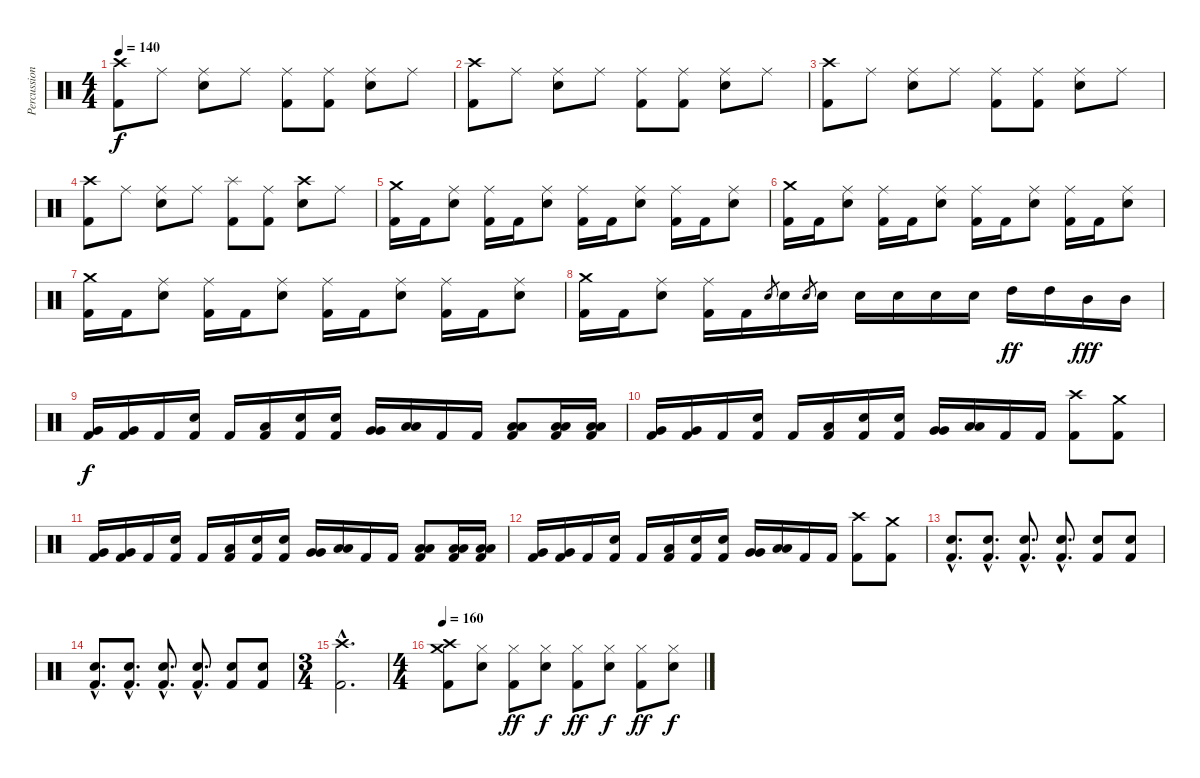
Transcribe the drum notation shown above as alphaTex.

\track ("Percussion" "Percussion") {instrument percussion}
\staff {score}
\articulation defaults
\ts (4 4)
\tempo 140
\clef neutral
\ks c
("Crash high (hit)" "Kick (hit) 2").8{dy f} "Ride (middle)".8 ("Ride (middle)" "Snare (hit) 2").8 "Ride (middle)".8 ("Ride (middle)" "Kick (hit) 2").8 ("Ride (middle)" "Kick (hit) 2").8 ("Ride (middle)" "Snare (hit) 2").8 "Ride (middle)".8 |
("Crash high (hit)" "Kick (hit) 2").8 "Ride (middle)".8 ("Ride (middle)" "Snare (hit) 2").8 "Ride (middle)".8 ("Ride (middle)" "Kick (hit) 2").8 ("Ride (middle)" "Kick (hit) 2").8 ("Ride (middle)" "Snare (hit) 2").8 "Ride (middle)".8 |
("Crash high (hit)" "Kick (hit) 2").8 "Ride (middle)".8 ("Ride (middle)" "Snare (hit) 2").8 "Ride (middle)".8 ("Ride (middle)" "Kick (hit) 2").8 ("Ride (middle)" "Kick (hit) 2").8 ("Ride (middle)" "Snare (hit) 2").8 "Ride (middle)".8 |
("Crash high (hit)" "Kick (hit) 2").8 "Ride (middle)".8 ("Ride (middle)" "Snare (hit) 2").8 "Ride (middle)".8 ("Splash (hit)" "Kick (hit) 2").8 ("Ride (middle)" "Kick (hit) 2").8 ("Crash high (hit)" "Snare (hit) 2").8 "Ride (middle)".8 |
("Crash medium (hit)" "Kick (hit) 2").16 "Kick (hit) 2".16 ("Ride (middle)" "Snare (hit) 2").8 ("Ride (middle)" "Kick (hit) 2").16 "Kick (hit) 2".16 ("Ride (middle)" "Snare (hit) 2").8 ("Ride (middle)" "Kick (hit) 2").16 "Kick (hit) 2".16 ("Ride (middle)" "Snare (hit) 2").8 ("Ride (middle)" "Kick (hit) 2").16 "Kick (hit) 2".16 ("Ride (middle)" "Snare (hit) 2").8 |
("Crash medium (hit)" "Kick (hit) 2").16 "Kick (hit) 2".16 ("Ride (middle)" "Snare (hit) 2").8 ("Ride (middle)" "Kick (hit) 2").16 "Kick (hit) 2".16 ("Ride (middle)" "Snare (hit) 2").8 ("Ride (middle)" "Kick (hit) 2").16 "Kick (hit) 2".16 ("Ride (middle)" "Snare (hit) 2").8 ("Ride (middle)" "Kick (hit) 2").16 "Kick (hit) 2".16 ("Ride (middle)" "Snare (hit) 2").8 |
("Crash medium (hit)" "Kick (hit) 2").16 "Kick (hit) 2".16 ("Ride (middle)" "Snare (hit) 2").8 ("Ride (middle)" "Kick (hit) 2").16 "Kick (hit) 2".16 ("Ride (middle)" "Snare (hit) 2").8 ("Ride (middle)" "Kick (hit) 2").16 "Kick (hit) 2".16 ("Ride (middle)" "Snare (hit) 2").8 ("Ride (middle)" "Kick (hit) 2").16 "Kick (hit) 2".16 ("Ride (middle)" "Snare (hit) 2").8 |
("Crash medium (hit)" "Kick (hit) 2").16 "Kick (hit) 2".16 ("Ride (middle)" "Snare (hit) 2").8 ("Ride (middle)" "Kick (hit) 2").16 "Kick (hit) 2".16 "Snare (hit) 2".8{gr} "Snare (hit) 2".16 "Snare (hit) 2".8{gr} "Snare (hit) 2".16 "Snare (hit) 2".16 "Snare (hit) 2".16 "Snare (hit) 2".16 "Snare (hit) 2".16 "High Tom (hit)".16{dy ff} "High Tom (hit)".16 "Mid Tom (hit)".16{dy fff} "Mid Tom (hit)".16 |
("Very Low Tom (hit)" "Kick (hit) 2").16{dy f} ("Very Low Tom (hit)" "Kick (hit) 2").16 "Kick (hit) 2".16 ("Snare (hit) 2" "Kick (hit) 2").16 "Kick (hit) 2".16 ("Low Tom (hit)" "Kick (hit) 2").16 ("Snare (hit) 2" "Kick (hit) 2").16 ("Snare (hit) 2" "Kick (hit) 2").16 ("Very Low Tom (hit)" "Very Low Tom (hit)").16 ("Low Floor Tom (hit)" "Low Floor Tom (hit)").16 "Kick (hit) 2".16 "Kick (hit) 2".16 ("Low Floor Tom (hit)" "Low Floor Tom (hit)" "Kick (hit) 2").8 ("Low Floor Tom (hit)" "Low Floor Tom (hit)" "Kick (hit) 2").16 ("Low Floor Tom (hit)" "Low Floor Tom (hit)" "Kick (hit) 2").16 |
("Very Low Tom (hit)" "Kick (hit) 2").16 ("Very Low Tom (hit)" "Kick (hit) 2").16 "Kick (hit) 2".16 ("Snare (hit) 2" "Kick (hit) 2").16 "Kick (hit) 2".16 ("Low Tom (hit)" "Kick (hit) 2").16 ("Snare (hit) 2" "Kick (hit) 2").16 ("Snare (hit) 2" "Kick (hit) 2").16 ("Very Low Tom (hit)" "Very Low Tom (hit)").16 ("Low Floor Tom (hit)" "Low Floor Tom (hit)").16 "Kick (hit) 2".16 "Kick (hit) 2".16 ("Crash high (hit)" "Kick (hit) 2").8 ("Crash medium (hit)" "Kick (hit) 2").8 |
("Very Low Tom (hit)" "Kick (hit) 2").16 ("Very Low Tom (hit)" "Kick (hit) 2").16 "Kick (hit) 2".16 ("Snare (hit) 2" "Kick (hit) 2").16 "Kick (hit) 2".16 ("Low Tom (hit)" "Kick (hit) 2").16 ("Snare (hit) 2" "Kick (hit) 2").16 ("Snare (hit) 2" "Kick (hit) 2").16 ("Very Low Tom (hit)" "Very Low Tom (hit)").16 ("Low Floor Tom (hit)" "Low Floor Tom (hit)").16 "Kick (hit) 2".16 "Kick (hit) 2".16 ("Low Floor Tom (hit)" "Low Floor Tom (hit)" "Kick (hit) 2").8 ("Low Floor Tom (hit)" "Low Floor Tom (hit)" "Kick (hit) 2").16 ("Low Floor Tom (hit)" "Low Floor Tom (hit)" "Kick (hit) 2").16 |
("Very Low Tom (hit)" "Kick (hit) 2").16 ("Very Low Tom (hit)" "Kick (hit) 2").16 "Kick (hit) 2".16 ("Snare (hit) 2" "Kick (hit) 2").16 "Kick (hit) 2".16 ("Low Tom (hit)" "Kick (hit) 2").16 ("Snare (hit) 2" "Kick (hit) 2").16 ("Snare (hit) 2" "Kick (hit) 2").16 ("Very Low Tom (hit)" "Very Low Tom (hit)").16 ("Low Floor Tom (hit)" "Low Floor Tom (hit)").16 "Kick (hit) 2".16 "Kick (hit) 2".16 ("Crash high (hit)" "Kick (hit) 2").8 ("Crash medium (hit)" "Kick (hit) 2").8 |
("Snare (hit) 2"{hac} "Kick (hit) 2"{hac}).8{d} ("Snare (hit) 2"{hac} "Kick (hit) 2"{hac}).8{d} ("Snare (hit) 2"{hac} "Kick (hit) 2"{hac}).8{d} ("Snare (hit) 2"{hac} "Kick (hit) 2"{hac}).8{d} ("Snare (hit) 2" "Kick (hit) 2").8 ("Snare (hit) 2" "Kick (hit) 2").8 |
("Snare (hit) 2"{hac} "Kick (hit) 2"{hac}).8{d} ("Snare (hit) 2"{hac} "Kick (hit) 2"{hac}).8{d} ("Snare (hit) 2"{hac} "Kick (hit) 2"{hac}).8{d} ("Snare (hit) 2"{hac} "Kick (hit) 2"{hac}).8{d} ("Snare (hit) 2" "Kick (hit) 2").8 ("Snare (hit) 2" "Kick (hit) 2").8 |
\ts (3 4)
("Crash high (hit)"{hac} "Kick (hit) 2"{hac}).2{d} |
\ts (4 4)
\tempo 160
("Crash high (hit)" "Crash medium (hit)" "Kick (hit) 2").8 ("Hi-Hat (closed)" "Snare (hit) 2").8 ("Hi-Hat (closed)" "Kick (hit) 2").8{dy ff} ("Hi-Hat (closed)" "Snare (hit) 2").8{dy f} ("Hi-Hat (closed)" "Kick (hit) 2").8{dy ff} ("Hi-Hat (closed)" "Snare (hit) 2").8{dy f} ("Hi-Hat (closed)" "Kick (hit) 2").8{dy ff} ("Hi-Hat (closed)" "Snare (hit) 2").8{dy f}
